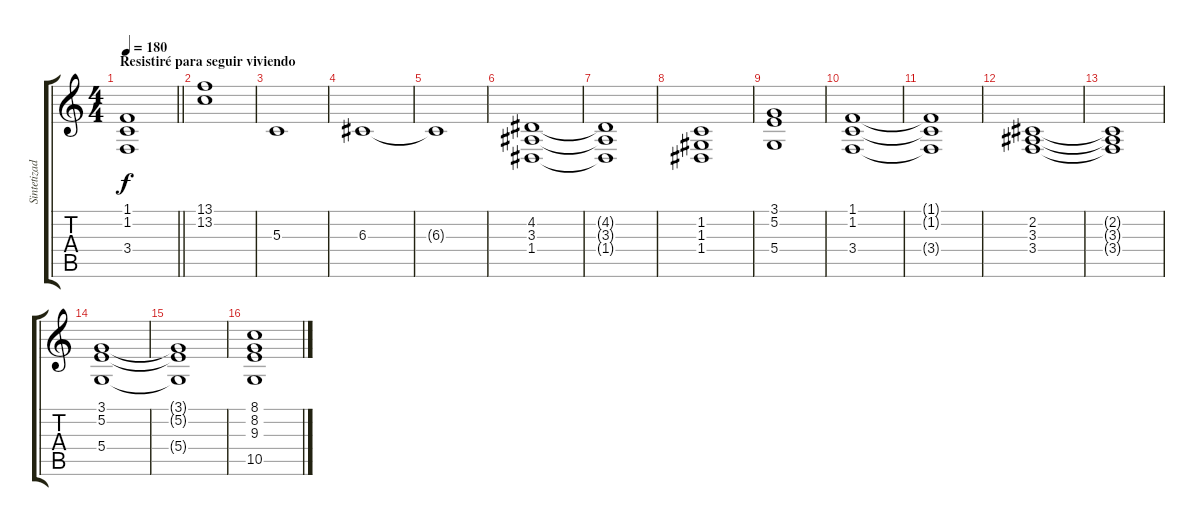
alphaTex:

\track ("Sintetizador" "Sintetizad") {instrument pad7halo}
\staff {score tabs}
\tuning (E4 B3 G3 D3 A2 E2) {hide}
\ts (4 4)
\section ("" "Resistiré para seguir viviendo")
\tempo 180
\clef g2
\barLineRight lightlight
\ks c
(1.1{t} 1.2{t} 3.4{t}).1{dy f} |
(13.1 13.2).1 |
5.3.1 |
6.3.1 |
6.3{t}.1 |
(4.2 3.3 1.4).1 |
(4.2{t} 3.3{t} 1.4{t}).1 |
(1.2 1.3 1.4).1 |
(3.1 5.2 5.4).1 |
(1.1 1.2 3.4).1 |
(1.1{t} 1.2{t} 3.4{t}).1 |
(2.2 3.3 3.4).1 |
(2.2{t} 3.3{t} 3.4{t}).1 |
(3.1 5.2 5.4).1 |
(3.1{t} 5.2{t} 5.4{t}).1 |
(8.1 8.2 9.3 10.5).1
